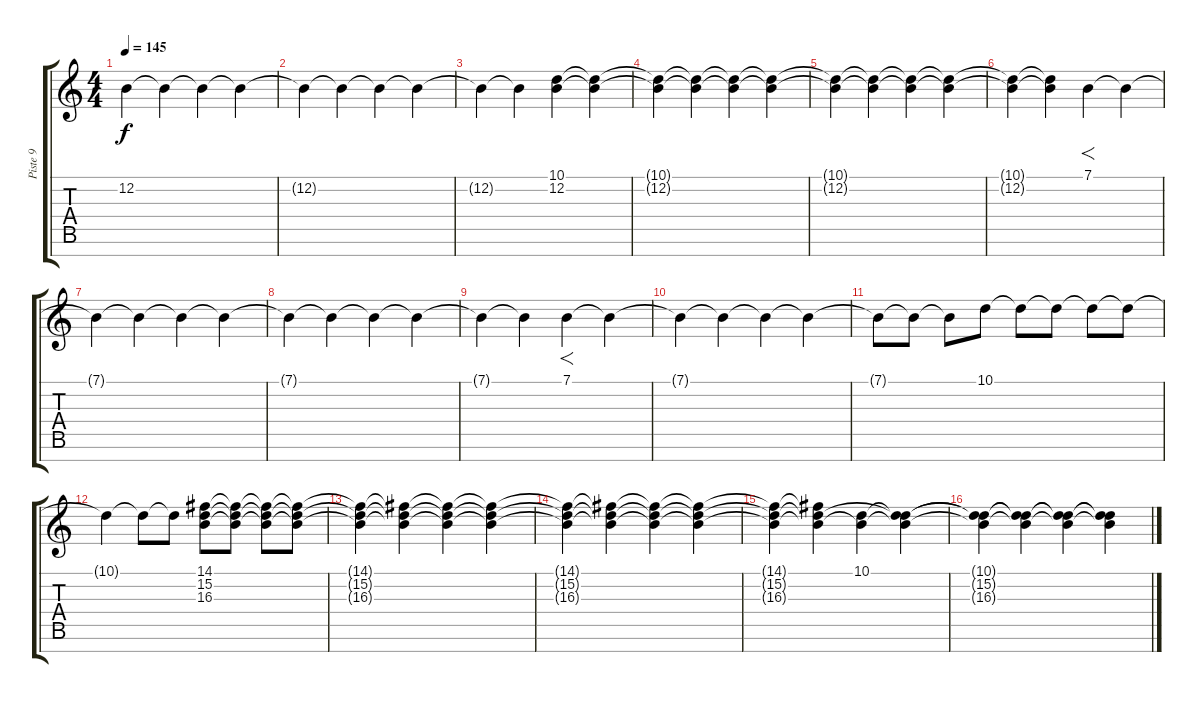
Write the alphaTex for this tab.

\track ("Piste 9" "Piste 9") {instrument pad6metallic}
\staff {score tabs}
\tuning (E4 B3 G3 D3 A2 E2 C2) {hide}
\ts (4 4)
\tempo 145
\clef g2
\ks c
12.2{t}.4{dy f} 12.2{t}.4 12.2{t}.4 12.2{t}.4 |
12.2{t}.4 12.2{t}.4 12.2{t}.4 12.2{t}.4 |
12.2{t}.4 12.2{t}.4 (10.1 12.2).4{volume 12} (10.1{t} 12.2{t}).4 |
(10.1{t} 12.2{t}).4 (10.1{t} 12.2{t}).4 (10.1{t} 12.2{t}).4 (10.1{t} 12.2{t}).4 |
(10.1{t} 12.2{t}).4 (10.1{t} 12.2{t}).4 (10.1{t} 12.2{t}).4 (10.1{t} 12.2{t}).4 |
(10.1{t} 12.2{t}).4 (10.1{t} 12.2{t}).4 7.1.4{f volume 12 instrument fx4atmosphere} 7.1{t}.4 |
7.1{t}.4 7.1{t}.4 7.1{t}.4{volume 14} 7.1{t}.4 |
7.1{t}.4 7.1{t}.4 7.1{t}.4 7.1{t}.4 |
7.1{t}.4 7.1{t}.4 7.1.4{f volume 11} 7.1{t}.4 |
7.1{t}.4 7.1{t}.4 7.1{t}.4 7.1{t}.4 |
7.1{t}.8 7.1{t}.8 7.1{t}.8 10.1.8{volume 10} 10.1{t}.8 10.1{t}.8 10.1{t}.8{volume 10} 10.1{t}.8 |
10.1{t}.4 10.1{t}.8 10.1{t}.8 (14.1 15.2 16.3).8{volume 11} (14.1{t} 15.2{t} 16.3{t}).8 (14.1{t} 15.2{t} 16.3{t}).8 (14.1{t} 15.2{t} 16.3{t}).8 |
(14.1{t} 15.2{t} 16.3{t}).4 (14.1{t} 15.2{t} 16.3{t}).4{volume 13} (14.1{t} 15.2{t} 16.3{t}).4 (14.1{t} 15.2{t} 16.3{t}).4 |
(14.1{t} 15.2{t} 16.3{t}).4 (14.1{t} 15.2{t} 16.3{t}).4 (14.1{t} 15.2{t} 16.3{t}).4 (14.1{t} 15.2{t} 16.3{t}).4 |
(14.1{t} 15.2{t} 16.3{t}).4 (14.1{t} 15.2{t} 16.3{t}).4 (10.1 16.3{t}).4{volume 12} (10.1{t} 15.2{t} 16.3{t}).4 |
(10.1{t} 15.2{t} 16.3{t}).4 (10.1{t} 15.2{t} 16.3{t}).4 (10.1{t} 15.2{t} 16.3{t}).4 (10.1{t} 15.2{t} 16.3{t}).4
